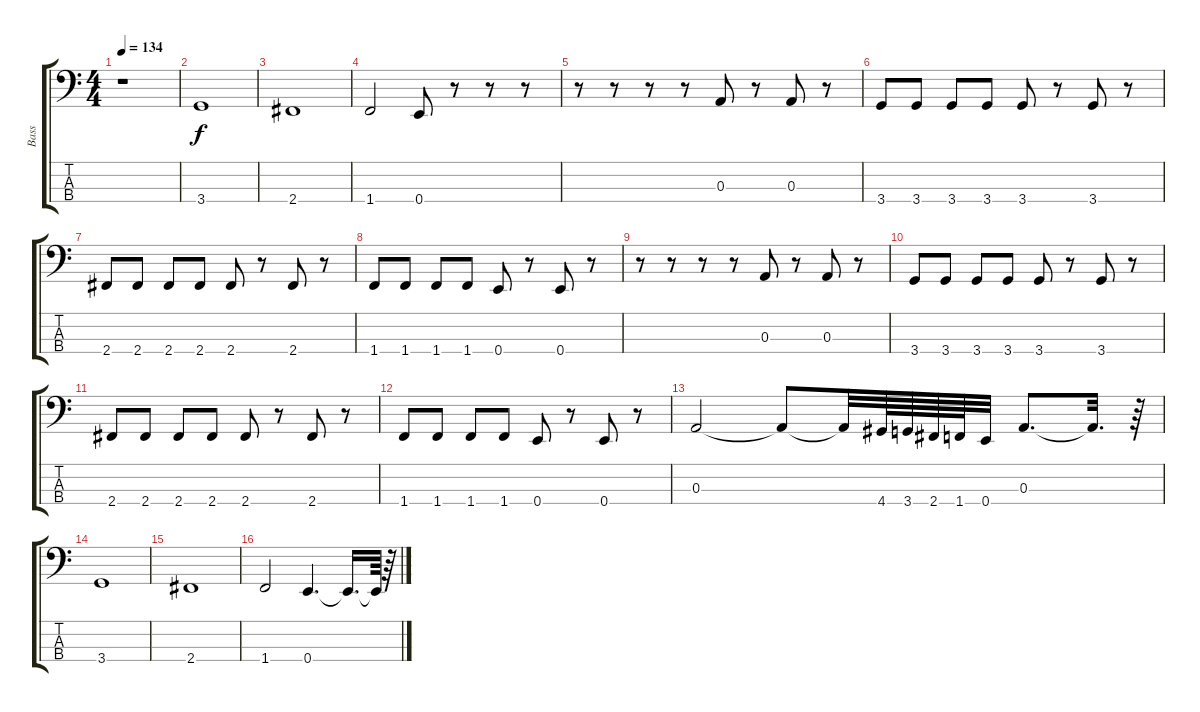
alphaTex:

\track ("Bass" "Bass") {instrument acousticguitarsteel}
\staff {score tabs}
\tuning (G2 D2 A1 E1) {hide}
\ts (4 4)
\tempo 134
\clef f4
\ks c
r.1{dy f} |
3.4.1 |
2.4.1 |
1.4.2 0.4.8 r.8 r.8 r.8 |
r.8 r.8 r.8 r.8 0.3.8 r.8 0.3.8 r.8 |
3.4.8 3.4.8 3.4.8 3.4.8 3.4.8 r.8 3.4.8 r.8 |
2.4.8 2.4.8 2.4.8 2.4.8 2.4.8 r.8 2.4.8 r.8 |
1.4.8 1.4.8 1.4.8 1.4.8 0.4.8 r.8 0.4.8 r.8 |
r.8 r.8 r.8 r.8 0.3.8 r.8 0.3.8 r.8 |
3.4.8 3.4.8 3.4.8 3.4.8 3.4.8 r.8 3.4.8 r.8 |
2.4.8 2.4.8 2.4.8 2.4.8 2.4.8 r.8 2.4.8 r.8 |
1.4.8 1.4.8 1.4.8 1.4.8 0.4.8 r.8 0.4.8 r.8 |
0.3.2 0.3{t}.8 0.3{t}.32 4.4.64 3.4.64 2.4.64 1.4.64 0.4.32 0.3.8{d} 0.3{t}.32{d} r.64 |
3.4.1 |
2.4.1 |
1.4.2 0.4.4{d} 0.4{t}.16{d} 0.4{t}.64 r.64
